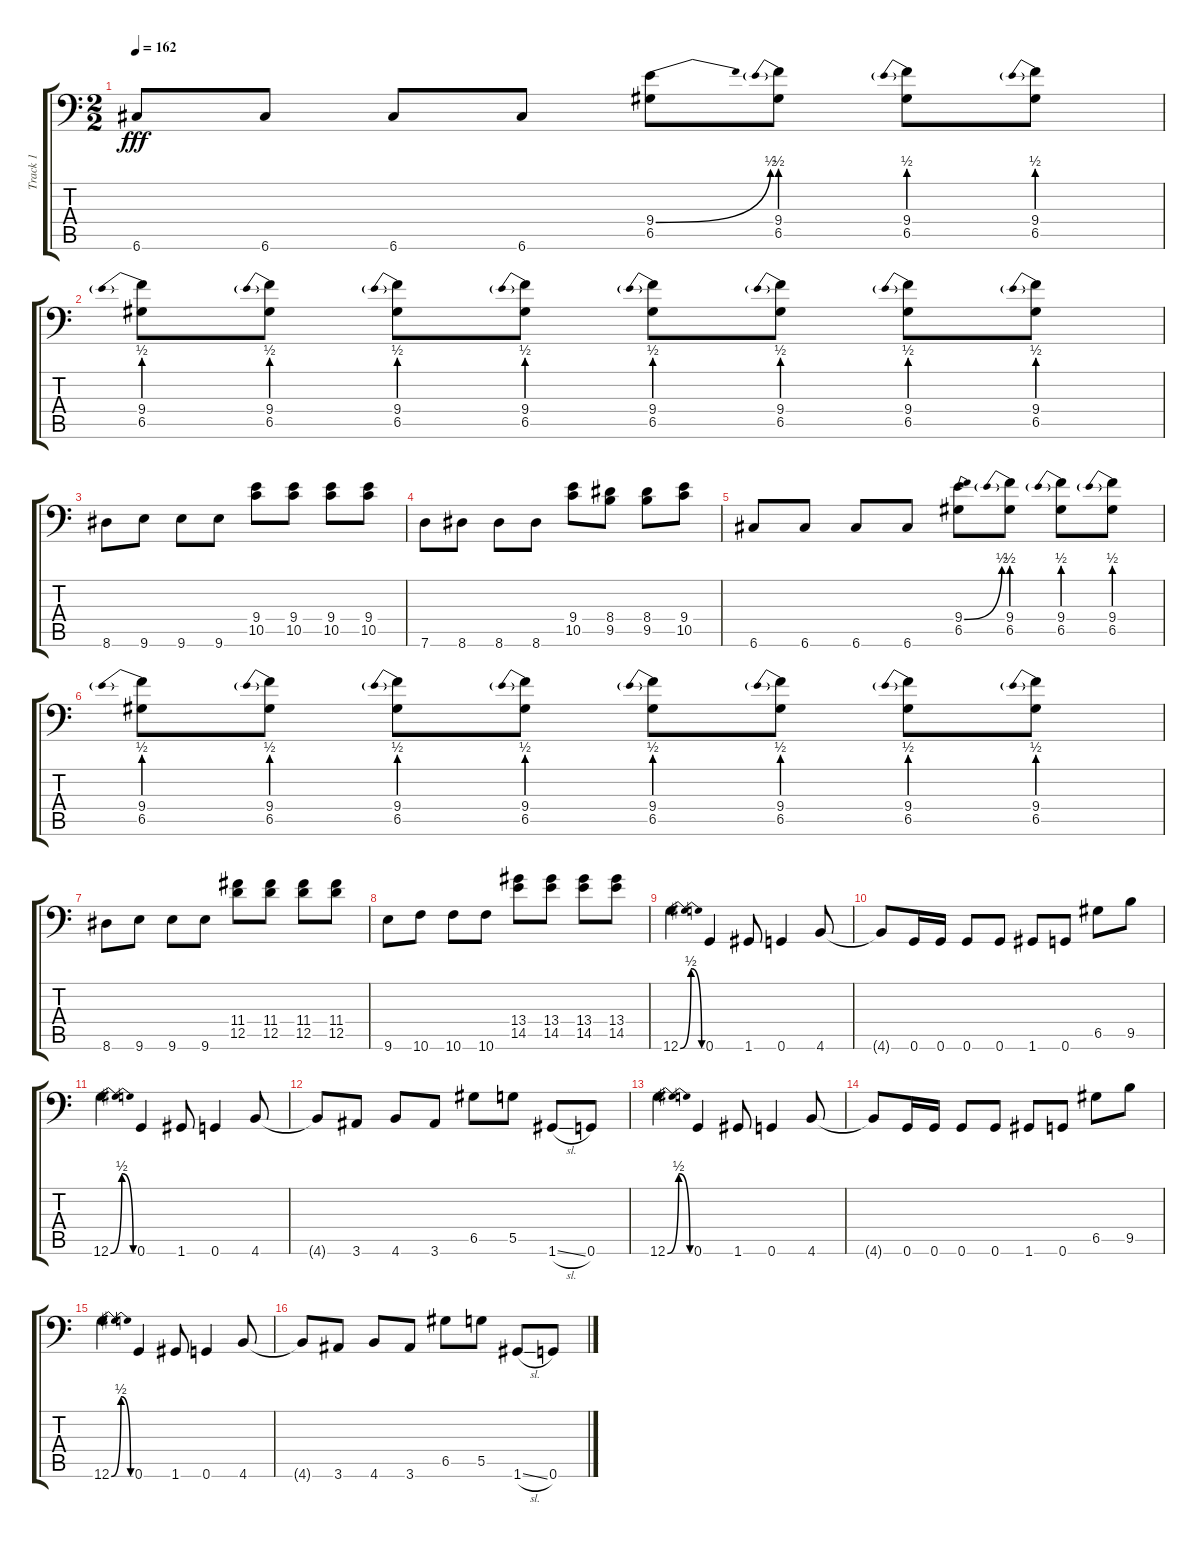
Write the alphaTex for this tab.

\track ("Track 1" "Track 1") {instrument distortionguitar}
\staff {score tabs}
\tuning (A3 E3 C3 G2 D2 G1) {hide}
\ts (2 2)
\tempo 162
\clef f4
\ks c
6.6.8{dy fff} 6.6.8 6.6.8 6.6.8 (9.4{be (bend 0 0 60 2)} 6.5).8 (9.4{be (prebend 0 2 60 2)} 6.5).8 (9.4{be (prebend 0 2 60 2)} 6.5).8 (9.4{be (prebend 0 2 60 2)} 6.5).8 |
(9.4{be (prebend 0 2 60 2)} 6.5).8 (9.4{be (prebend 0 2 60 2)} 6.5).8 (9.4{be (prebend 0 2 60 2)} 6.5).8 (9.4{be (prebend 0 2 60 2)} 6.5).8 (9.4{be (prebend 0 2 60 2)} 6.5).8 (9.4{be (prebend 0 2 60 2)} 6.5).8 (9.4{be (prebend 0 2 60 2)} 6.5).8 (9.4{be (prebend 0 2 60 2)} 6.5).8 |
8.6.8 9.6.8 9.6.8 9.6.8 (9.4 10.5).8 (9.4 10.5).8 (9.4 10.5).8 (9.4 10.5).8 |
7.6.8 8.6.8 8.6.8 8.6.8 (9.4 10.5).8 (8.4 9.5).8 (8.4 9.5).8 (9.4 10.5).8 |
6.6.8 6.6.8 6.6.8 6.6.8 (9.4{be (bend 0 0 60 2)} 6.5).8 (9.4{be (prebend 0 2 60 2)} 6.5).8 (9.4{be (prebend 0 2 60 2)} 6.5).8 (9.4{be (prebend 0 2 60 2)} 6.5).8 |
(9.4{be (prebend 0 2 60 2)} 6.5).8 (9.4{be (prebend 0 2 60 2)} 6.5).8 (9.4{be (prebend 0 2 60 2)} 6.5).8 (9.4{be (prebend 0 2 60 2)} 6.5).8 (9.4{be (prebend 0 2 60 2)} 6.5).8 (9.4{be (prebend 0 2 60 2)} 6.5).8 (9.4{be (prebend 0 2 60 2)} 6.5).8 (9.4{be (prebend 0 2 60 2)} 6.5).8 |
8.6.8 9.6.8 9.6.8 9.6.8 (11.4 12.5).8 (11.4 12.5).8 (11.4 12.5).8 (11.4 12.5).8 |
9.6.8 10.6.8 10.6.8 10.6.8 (13.4 14.5).8 (13.4 14.5).8 (13.4 14.5).8 (13.4 14.5).8 |
12.6{be (bendrelease 0 0 30 2 30 2 60 0)}.4 0.6.4 1.6.8 0.6.4 4.6.8 |
4.6{t}.8 0.6.16 0.6.16 0.6.8 0.6.8 1.6.8 0.6.8 6.5.8 9.5.8 |
12.6{be (bendrelease 0 0 30 2 30 2 60 0)}.4 0.6.4 1.6.8 0.6.4 4.6.8 |
4.6{t}.8 3.6.8 4.6.8 3.6.8 6.5.8 5.5.8 1.6{sl}.8 0.6.8 |
12.6{be (bendrelease 0 0 30 2 30 2 60 0)}.4 0.6.4 1.6.8 0.6.4 4.6.8 |
4.6{t}.8 0.6.16 0.6.16 0.6.8 0.6.8 1.6.8 0.6.8 6.5.8 9.5.8 |
12.6{be (bendrelease 0 0 30 2 30 2 60 0)}.4 0.6.4 1.6.8 0.6.4 4.6.8 |
4.6{t}.8 3.6.8 4.6.8 3.6.8 6.5.8 5.5.8 1.6{sl}.8 0.6.8
